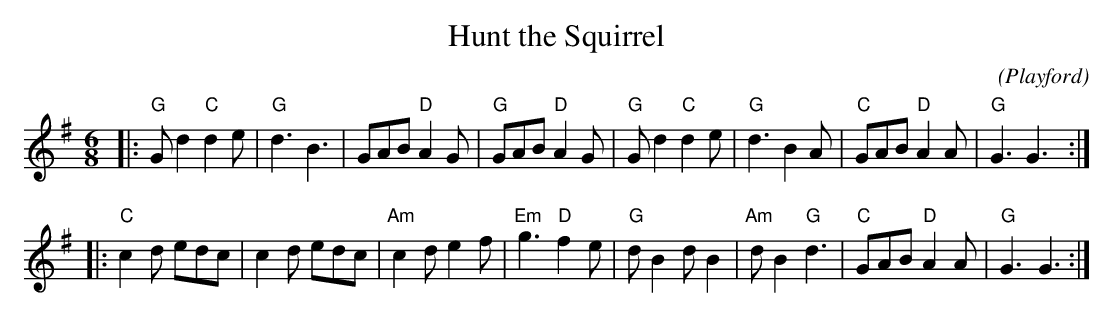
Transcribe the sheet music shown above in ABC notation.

X:1
T:Hunt the Squirrel
C:(Playford)
M:6/8
L:1/8
E:11
K:G
|:"G"G d2 "C"d2 e|"G"d3 B3|GAB "D"A2 G|"G"GAB "D"A2 G|\
"G"G d2 "C"d2 e|"G"d3 B2 A|"C"GAB "D"A2 A|"G"G3 G3:|*
E:12
|:"C"c2 d edc|c2 d edc|"Am"c2 d e2 f|"Em"g3 "D"f2 e|\
"G"d B2 d B2|"Am"d B2 "G"d3|"C"GAB "D"A2 A|"G"G3 G3:|**
